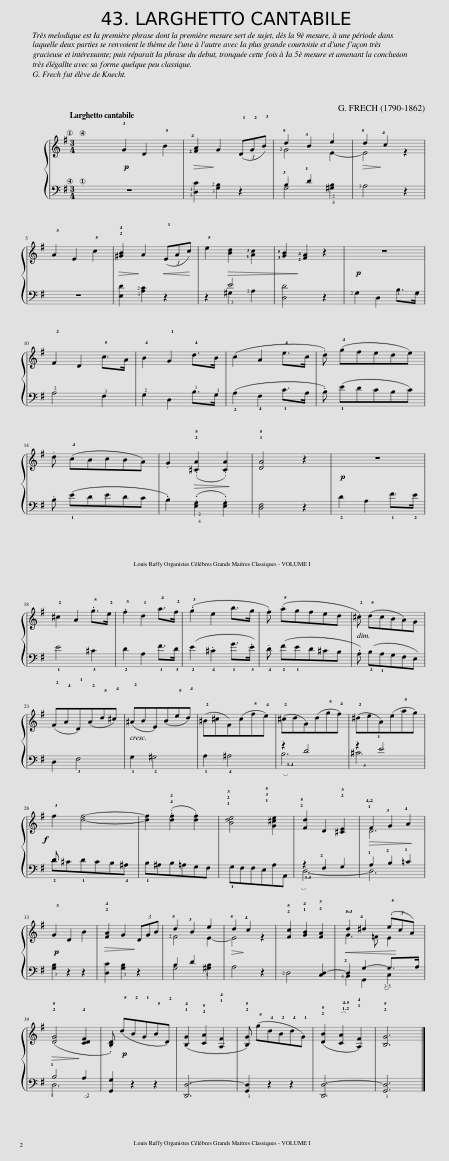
X:1
%%score { ( 1 3 ) | ( 2 4 ) }
L:1/8
Q:1/4=80
M:3/4
I:linebreak $
K:G
V:1 treble
V:3 treble
V:2 bass
V:4 bass
V:1
!p! !3!G2 D2 !5!B2 |!>(! !2!!4![FA]2!>)! G2 (3(!1!D!2!G!3!B) | !5!d2 !3!B2 e2 |!>(! !5!d2!>)! !4!c2 z2 |$ !3!A2 E2 !5!c2 | %5
!>(! !42![^GB]2!>)! A2!<(! (3(!1!E!<)!Ac) | !5!e2!>(! [Bd]2!>)! !31![Ac]2 | !53![GB]2 !42![FA]2 z2 |!p! z6 |$ !2!F2 D2 !5!c>A | %10
 !4!B2 !1!G2 !4!d>B | (c2 A2 !4!e>c | .d) (!4!gfede) |$ .d (!4!cBcBA) | .G2!>(! (.!52![^CA]2 .[CA]2)!>)! | %15
 !51![DA]4 z2 |!p! z6 |$ !2!^c2 A2 .!5!g>!2!e | .!3!f2 !1!d2 !4!a>!2!f | (.!3!g2 e2 b>g | %20
 .f) (.!5!agfed | .!2!^c) (!5!dcBA)G |$ (!2!F!4!A!1!D)(!2!A!5!d!4!^c) | (!2!^ABE)(B!5!e!4!d) | (!2!^B^cF)(c!5!f!4!e) | %25
 (!2!^cdG)(d!5!g!4!f) | (!2!^deA)(e!5!ag) |$!f! !3!f2 [df]4- | [df]2 (.!24![df]2 .[df]2) | !321![Bde]4 !531![G^ce]2 | %30
 !52![Fd]2 D2 !32![^CE]2 |!>(! !4-21!F2!>)! !3!G2 !4!A2 |$!p! !3!G2 D2 B2 |!>(! !42![FA]2 G2!>)! (3DGB | !5!d2 !3!B2 e2 | %35
!>(! !5!d2!>)! !4!c2 z2 | !52![Fc]2 !41![GB]2 !32![FA]2 |!<(! !5-3!d2 !4!^d2 (3(.!5!e!<)!cA) |$!>(! (!52![DG]4!>)! !4![CDF]2 | .[B,D])!p! (!5!d!2!B!1!G!5!B!2!D) | %40
 (!41![B,G]2 !52![CA]2 !41![A,F]2 | !52![B,G]) (!5!g!4!d!2!B!4!d!1!G) | (!52![DB]2 !4-51-2![CA]2 !41![A,F]2) | !52![B,G]6 |] %44
V:2
 z6 | !15![D,C]2 !23![G,B,]2 z2 | !3!B,2 !1!D2 !24![^G,B,]2 | !3!A,4 z2 |$ z6 | %5
 [E,D]2 !23![A,C]2 z2 | z2 E4 | [D,D]4 z2 | !2!G,2 D,2 !1!B,>!3!G, |$ !2!A,4 !3!F,2 | %10
 !2!G,2 D,2 !1!B,>!3!G, | (!2!A,2 !4!F,2 !1!C>A, | .B,) (!1!EDCB,C) |$ .B, (!1!EDEDC | .B,2) (.!24![E,G,]2 .[E,G,]2) | %15
 [D,F,]4 z2 | !2!D2 A,2 !1!F>!2!E |$ !1!E4 !3!^C2 | !2!D2 A,2 !1!F>!3!D | (!2!E2 .!4!^C2 !1!G>.!3!E) | %20
 .!4!D (!2!F!1!ED^CB, | .A,) (!2!B,!1!A,G,F,E,) |$ D,2 !3!F,4 | !1!G,2 !2!^G,4 | !1!A,2 !4!^A,4 | %25
 z2 D4 | z2 !1!E4 |$ !2!D^C!1!DCB,!4!^A, | !1!B,^A,B,=A,G,F, | !1!G,F,F,E,A,A,, | %30
 z2 !2!F,2 G,2 | !1!A,2 !2!B,2 !1!=C2 |$ !23![G,B,]2 z2 z2 | [D,C]2 !23![G,B,]2 z2 | B,2 D2 !24![^G,B,]2 | %35
 A,4 z2 | !2!D,4 [C,D,-]2 | !2!D,2 G,2- G,>A, |$ !1!B,4 A,2 | [G,,G,]2 z2 z2 | %40
 [D,,D,-]6 | !3![G,,D,]2 z2 z2 | [D,,D,-]6 | !3![G,,D,]6 |] %44
V:3
 x6 | x6 | !2!G4 E2- | E4 x2 |$ x6 | %5
 x6 | x6 | x6 | x6 |$ x6 | %10
 x6 | x6 | x6 |$ x6 | x6 | %15
 x6 | x6 |$ x6 | x6 | x6 | %20
 x6 | x6 |$ x6 | x6 | x6 | %25
 x6 | x6 |$ x6 | x6 | x6 | %30
 x6 | D6 |$ x6 | x6 | !2!F4 E2- | %35
 E4 x2 | x6 | G3 =F E2 |$ x6 | x6 | %40
 x6 | x6 | x6 | x6 |] %44
V:4
 x6 | x6 | G,4 x2 | x6 |$ x6 | %5
 x6 | x2 !3!^G,2 !2!A,2 | x6 | x6 |$ x6 | %10
 x6 | x6 | x6 |$ x6 | x6 | %15
 x6 | x6 |$ x6 | x6 | x6 | %20
 x6 | x6 |$ x6 | x6 | x6 | %25
 !3-4!B,6 | !3!^C6 |$ D x5 | x6 | x6 | %30
 !3-5!D,6- | D,6 |$ x6 | x6 | G,4 x2 | %35
 x6 | x6 | !4!B,,2 G,,2 !3-5!C,2 |$ !4                         -2!D,6 | x6 | %40
 x6 | x6 | x6 | x6 |] %44
